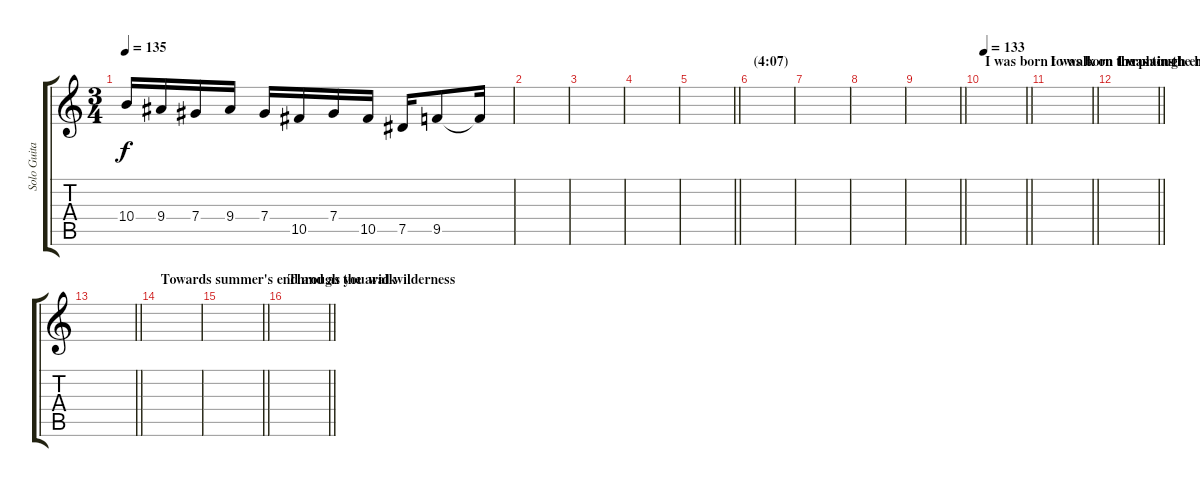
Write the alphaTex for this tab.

\track ("Solo Guitar" "Solo Guita") {instrument overdrivenguitar}
\staff {score tabs}
\tuning (Eb4 Bb3 Gb3 Db3 Ab2 Eb2) {hide}
\ts (3 4)
\tempo 135
\clef g2
\ks c
10.4.16{dy f} 9.4.16 7.4.16 9.4.16 7.4.16 10.5.16 7.4.16 10.5.16 7.5.16 9.5.8 9.5{t}.16 |
|
|
|
\barLineRight lightlight
|
\section ("" "(4:07)")
|
|
|
\barLineRight lightlight
|
\section ("" "I was born to walk on the plains")
\tempo 133
\barLineRight lightlight
|
\section ("" "I was born to run in the hills")
\barLineRight lightlight
|
\section ("" "I was tough enough to spawn and die ")
\barLineRight lightlight
|
\barLineRight lightlight
|
\section ("" "Towards summer's end and as you walk ")
|
\barLineRight lightlight
|
\section ("" "Through the arid wilderness ")
\barLineRight lightlight
